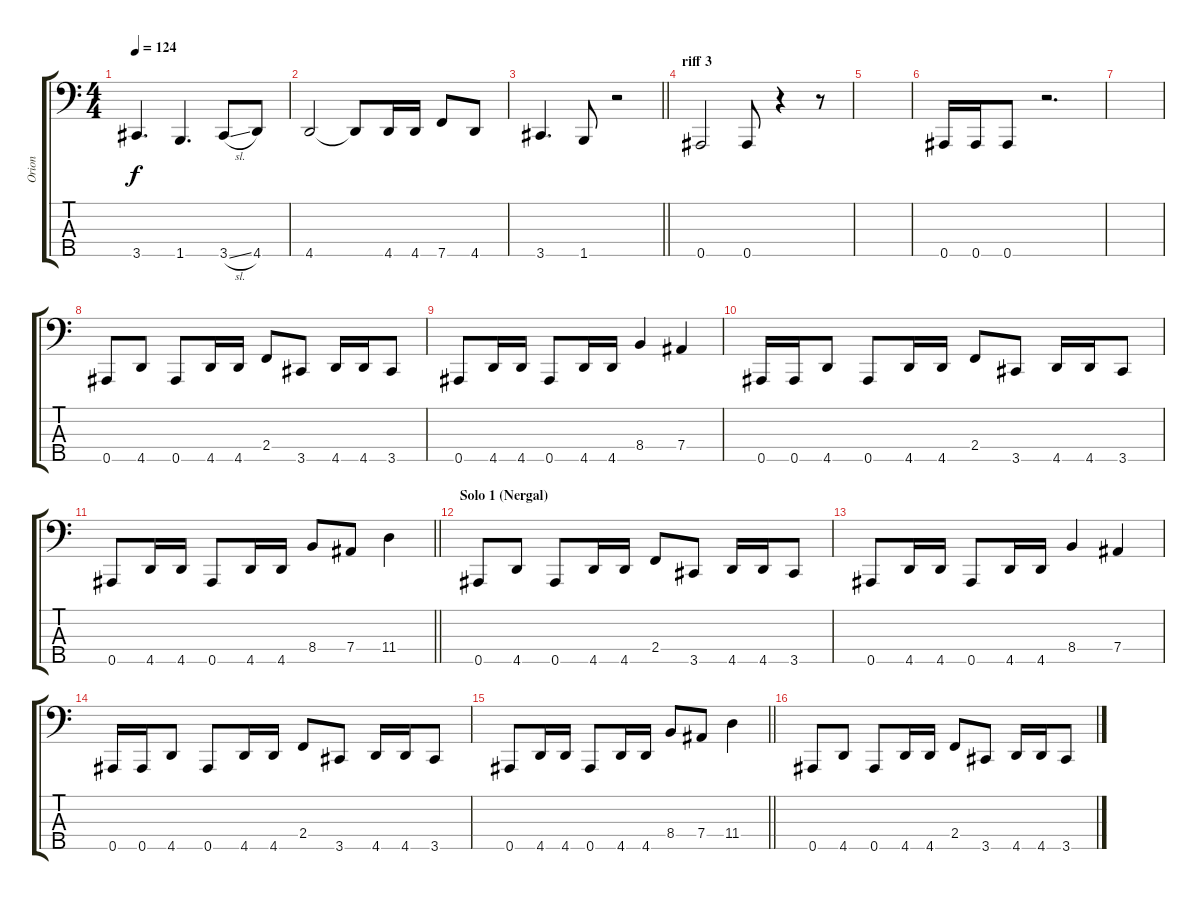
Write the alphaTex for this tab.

\track ("Orion" "Orion") {instrument electricbassfinger}
\staff {score tabs}
\tuning (Gb2 Db2 Ab1 Eb1 Bb0) {hide}
\ts (4 4)
\tempo 124
\clef f4
\ks c
3.5.4{d dy f} 1.5.4{d} 3.5{sl}.8 4.5.8 |
4.5.2 4.5{t}.8 4.5.16 4.5.16 7.5.8 4.5.8 |
\barLineRight lightlight
3.5.4{d} 1.5.8 r.2 |
\section ("" "riff 3")
0.5.2 0.5.8 r.4 r.8 |
|
0.5.16 0.5.16 0.5.8 r.2{d} |
|
0.5.8 4.5.8 0.5.8 4.5.16 4.5.16 2.4.8 3.5.8 4.5.16 4.5.16 3.5.8 |
0.5.8 4.5.16 4.5.16 0.5.8 4.5.16 4.5.16 8.4.4 7.4.4 |
0.5.16 0.5.16 4.5.8 0.5.8 4.5.16 4.5.16 2.4.8 3.5.8 4.5.16 4.5.16 3.5.8 |
\barLineRight lightlight
0.5.8 4.5.16 4.5.16 0.5.8 4.5.16 4.5.16 8.4.8 7.4.8 11.4.4 |
\section ("" "Solo 1 (Nergal)")
0.5.8 4.5.8 0.5.8 4.5.16 4.5.16 2.4.8 3.5.8 4.5.16 4.5.16 3.5.8 |
0.5.8 4.5.16 4.5.16 0.5.8 4.5.16 4.5.16 8.4.4 7.4.4 |
0.5.16 0.5.16 4.5.8 0.5.8 4.5.16 4.5.16 2.4.8 3.5.8 4.5.16 4.5.16 3.5.8 |
\barLineRight lightlight
0.5.8 4.5.16 4.5.16 0.5.8 4.5.16 4.5.16 8.4.8 7.4.8 11.4.4 |
0.5.8 4.5.8 0.5.8 4.5.16 4.5.16 2.4.8 3.5.8 4.5.16 4.5.16 3.5.8
